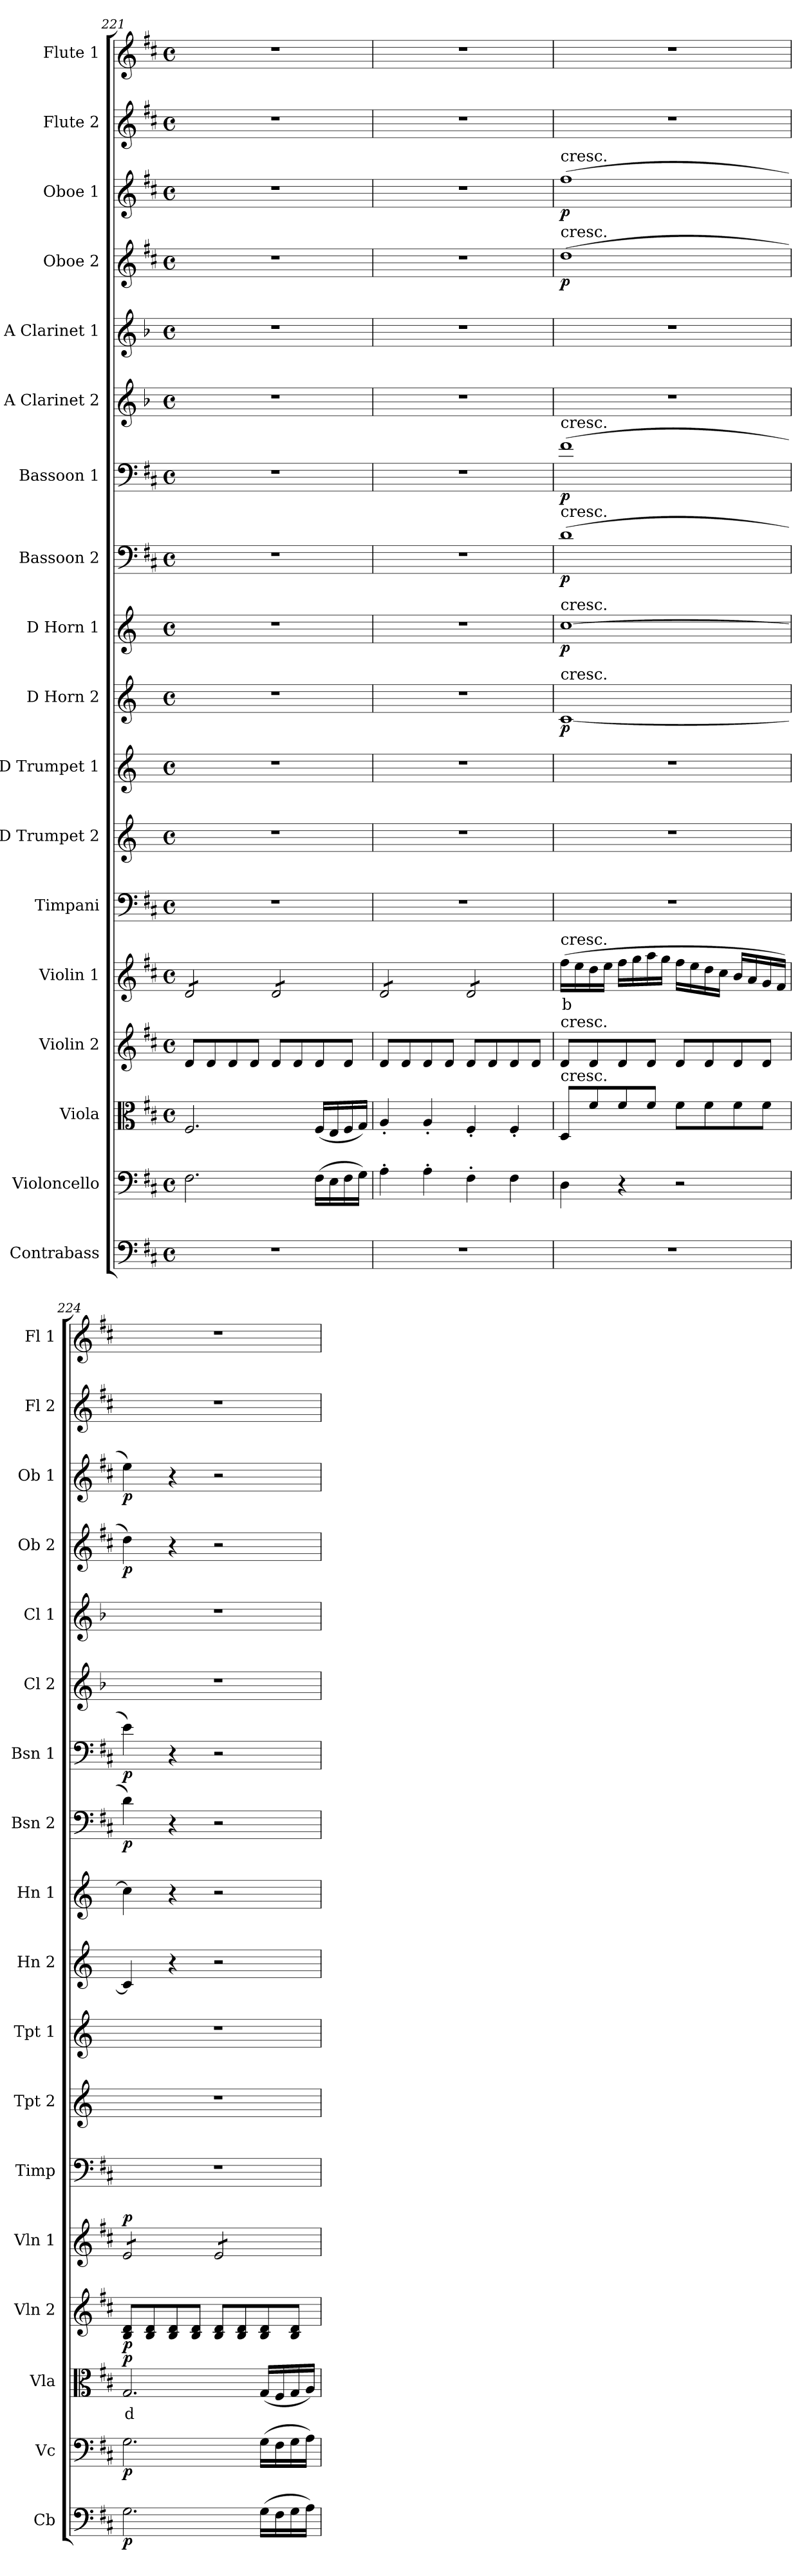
**kern	**dynam	**kern	**dynam	**kern	**text	**dynam	**kern	**dynam	**kern	**text	**dynam	**kern	**kern	**kern	**kern	**dynam	**kern	**dynam	**kern	**dynam	**kern	**dynam	**kern	**kern	**kern	**dynam	**kern	**dynam	**kern	**kern
*part18	*part18	*part17	*part17	*part16	*part16	*part16	*part15	*part15	*part14	*part14	*part14	*part13	*part12	*part11	*part10	*part10	*part9	*part9	*part8	*part8	*part7	*part7	*part6	*part5	*part4	*part4	*part3	*part3	*part2	*part1
*staff18	*staff18	*staff17	*staff17	*staff16	*staff16	*staff16	*staff15	*staff15	*staff14	*staff14	*staff14	*staff13	*staff12	*staff11	*staff10	*staff10	*staff9	*staff9	*staff8	*staff8	*staff7	*staff7	*staff6	*staff5	*staff4	*staff4	*staff3	*staff3	*staff2	*staff1
*I"Contrabass	*	*I"Violoncello	*	*I"Viola	*	*	*I"Violin 2	*	*I"Violin 1	*	*	*I"Timpani	*I"D Trumpet 2	*I"D Trumpet 1	*I"D Horn 2	*	*I"D Horn 1	*	*I"Bassoon 2	*	*I"Bassoon 1	*	*I"A Clarinet 2	*I"A Clarinet 1	*I"Oboe 2	*	*I"Oboe 1	*	*I"Flute 2	*I"Flute 1
*I'Cb	*	*I'Vc	*	*I'Vla	*	*	*I'Vln 2	*	*I'Vln 1	*	*	*I'Timp	*I'Tpt 2	*I'Tpt 1	*I'Hn 2	*	*I'Hn 1	*	*I'Bsn 2	*	*I'Bsn 1	*	*I'Cl 2	*I'Cl 1	*I'Ob 2	*	*I'Ob 1	*	*I'Fl 2	*I'Fl 1
*clefF4	*	*clefF4	*	*clefC3	*	*	*clefG2	*	*clefG2	*	*	*clefF4	*clefG2	*clefG2	*clefG2	*	*clefG2	*	*clefF4	*	*clefF4	*	*clefG2	*clefG2	*clefG2	*	*clefG2	*	*clefG2	*clefG2
*ITrd7c12	*	*	*	*	*	*	*	*	*	*	*	*	*ITrd-1c-2	*ITrd-1c-2	*ITrd6c10	*	*ITrd6c10	*	*	*	*	*	*ITrd2c3	*ITrd2c3	*	*	*	*	*	*
*k[f#c#]	*	*k[f#c#]	*	*k[f#c#]	*	*	*k[f#c#]	*	*k[f#c#]	*	*	*k[f#c#]	*k[f#c#]	*k[f#c#]	*k[f#c#]	*	*k[f#c#]	*	*k[f#c#]	*	*k[f#c#]	*	*k[f#c#]	*k[f#c#]	*k[f#c#]	*	*k[f#c#]	*	*k[f#c#]	*k[f#c#]
*M4/4	*	*M4/4	*	*M4/4	*	*	*M4/4	*	*M4/4	*	*	*M4/4	*M4/4	*M4/4	*M4/4	*	*M4/4	*	*M4/4	*	*M4/4	*	*M4/4	*M4/4	*M4/4	*	*M4/4	*	*M4/4	*M4/4
*met(c)	*	*met(c)	*	*met(c)	*	*	*met(c)	*	*met(c)	*	*	*met(c)	*met(c)	*met(c)	*met(c)	*	*met(c)	*	*met(c)	*	*met(c)	*	*met(c)	*met(c)	*met(c)	*	*met(c)	*	*met(c)	*met(c)
=221	=221	=221	=221	=221	=221	=221	=221	=221	=221	=221	=221	=221	=221	=221	=221	=221	=221	=221	=221	=221	=221	=221	=221	=221	=221	=221	=221	=221	=221	=221
*	*	*	*	*	*	*	*	*	*tremolo	*	*	*	*	*	*	*	*	*	*	*	*	*	*	*	*	*	*	*	*	*
1r	.	2.F#\	.	2.F#/	.	.	8d/L	.	8d/L	.	.	1r	1r	1r	1r	.	1r	.	1r	.	1r	.	1r	1r	1r	.	1r	.	1r	1r
.	.	.	.	.	.	.	8d/	.	8d/	.	.	.	.	.	.	.	.	.	.	.	.	.	.	.	.	.	.	.	.	.
.	.	.	.	.	.	.	8d/	.	8d/	.	.	.	.	.	.	.	.	.	.	.	.	.	.	.	.	.	.	.	.	.
.	.	.	.	.	.	.	8d/J	.	8d/J	.	.	.	.	.	.	.	.	.	.	.	.	.	.	.	.	.	.	.	.	.
.	.	.	.	.	.	.	8d/L	.	8d/L	.	.	.	.	.	.	.	.	.	.	.	.	.	.	.	.	.	.	.	.	.
.	.	.	.	.	.	.	8d/	.	8d/	.	.	.	.	.	.	.	.	.	.	.	.	.	.	.	.	.	.	.	.	.
.	.	(16F#\LL	.	(16F#/LL	.	.	8d/	.	8d/	.	.	.	.	.	.	.	.	.	.	.	.	.	.	.	.	.	.	.	.	.
.	.	16E\	.	16E/	.	.	.	.	.	.	.	.	.	.	.	.	.	.	.	.	.	.	.	.	.	.	.	.	.	.
.	.	16F#\	.	16F#/	.	.	8d/J	.	8d/J	.	.	.	.	.	.	.	.	.	.	.	.	.	.	.	.	.	.	.	.	.
.	.	16G\JJ)	.	16G/JJ)	.	.	.	.	.	.	.	.	.	.	.	.	.	.	.	.	.	.	.	.	.	.	.	.	.	.
=222	=222	=222	=222	=222	=222	=222	=222	=222	=222	=222	=222	=222	=222	=222	=222	=222	=222	=222	=222	=222	=222	=222	=222	=222	=222	=222	=222	=222	=222	=222
1r	.	4A'\	.	4A'/	.	.	8d/L	.	8d/L	.	.	1r	1r	1r	1r	.	1r	.	1r	.	1r	.	1r	1r	1r	.	1r	.	1r	1r
.	.	.	.	.	.	.	8d/	.	8d/	.	.	.	.	.	.	.	.	.	.	.	.	.	.	.	.	.	.	.	.	.
.	.	4A'\	.	4A'/	.	.	8d/	.	8d/	.	.	.	.	.	.	.	.	.	.	.	.	.	.	.	.	.	.	.	.	.
.	.	.	.	.	.	.	8d/J	.	8d/J	.	.	.	.	.	.	.	.	.	.	.	.	.	.	.	.	.	.	.	.	.
.	.	4F#'\	.	4F#'/	.	.	8d/L	.	8d/L	.	.	.	.	.	.	.	.	.	.	.	.	.	.	.	.	.	.	.	.	.
.	.	.	.	.	.	.	8d/	.	8d/	.	.	.	.	.	.	.	.	.	.	.	.	.	.	.	.	.	.	.	.	.
.	.	4F#\	.	4F#'/	.	.	8d/	.	8d/	.	.	.	.	.	.	.	.	.	.	.	.	.	.	.	.	.	.	.	.	.
.	.	.	.	.	.	.	8d/J	.	8d/J	.	.	.	.	.	.	.	.	.	.	.	.	.	.	.	.	.	.	.	.	.
*	*	*	*	*	*	*	*	*	*Xtremolo	*	*	*	*	*	*	*	*	*	*	*	*	*	*	*	*	*	*	*	*	*
=223	=223	=223	=223	=223	=223	=223	=223	=223	=223	=223	=223	=223	=223	=223	=223	=223	=223	=223	=223	=223	=223	=223	=223	=223	=223	=223	=223	=223	=223	=223
!	!	!	!	!	!	!	!	!	!	!	!	!	!	!	!	!	!	!	!	!	!	!	!	!	!	!	!LO:TX:a:t=cresc.	!	!	!
!	!	!	!	!	!	!	!	!	!	!	!	!	!	!	!	!	!	!	!	!	!	!	!	!	!LO:TX:a:t=cresc.	!	!	!	!	!
!	!	!	!	!	!	!	!	!	!	!	!	!	!	!	!	!	!	!	!	!	!LO:TX:a:t=cresc.	!	!	!	!	!	!	!	!	!
!	!	!	!	!	!	!	!	!	!	!	!	!	!	!	!	!	!	!	!LO:TX:a:t=cresc.	!	!	!	!	!	!	!	!	!	!	!
!	!	!	!	!	!	!	!	!	!	!	!	!	!	!	!	!	!LO:TX:a:t=cresc.	!	!	!	!	!	!	!	!	!	!	!	!	!
!	!	!	!	!	!	!	!	!	!	!	!	!	!	!	!LO:TX:a:t=cresc.	!	!	!	!	!	!	!	!	!	!	!	!	!	!	!
!	!	!	!	!	!	!	!	!	!LO:TX:a:t=cresc.	!	!	!	!	!	!	!	!	!	!	!	!	!	!	!	!	!	!	!	!	!
!	!	!	!	!	!	!	!LO:TX:a:t=cresc.	!	!	!	!	!	!	!	!	!	!	!	!	!	!	!	!	!	!	!	!	!	!	!
!	!	!	!	!LO:TX:a:t=cresc.	!	!	!	!	!	!	!	!	!	!	!	!	!	!	!	!	!	!	!	!	!	!	!	!	!	!
!	!	!	!	!	!	!	!	!	!	!LO:LY:b:color=#FF0000	!	!	!	!	!	!LO:DY:b	!	!LO:DY:b	!	!LO:DY:b	!	!LO:DY:b	!	!	!	!LO:DY:b	!	!LO:DY:b	!	!
1r	.	4D\	.	8D/L	.	.	8d/L	.	(16ff#\LL	b	.	1r	1r	1r	[1D	p	[1d	p	(1d	p	(1f#	p	1r	1r	(1dd	p	(1ff#	p	1r	1r
.	.	.	.	.	.	.	.	.	16ee\	.	.	.	.	.	.	.	.	.	.	.	.	.	.	.	.	.	.	.	.	.
.	.	.	.	8f#/	.	.	8d/	.	16dd\	.	.	.	.	.	.	.	.	.	.	.	.	.	.	.	.	.	.	.	.	.
.	.	.	.	.	.	.	.	.	16ee\JJ	.	.	.	.	.	.	.	.	.	.	.	.	.	.	.	.	.	.	.	.	.
.	.	4r	.	8f#/	.	.	8d/	.	16ff#\LL	.	.	.	.	.	.	.	.	.	.	.	.	.	.	.	.	.	.	.	.	.
.	.	.	.	.	.	.	.	.	16gg\	.	.	.	.	.	.	.	.	.	.	.	.	.	.	.	.	.	.	.	.	.
.	.	.	.	8f#/J	.	.	8d/J	.	16aa\	.	.	.	.	.	.	.	.	.	.	.	.	.	.	.	.	.	.	.	.	.
.	.	.	.	.	.	.	.	.	16gg\JJ	.	.	.	.	.	.	.	.	.	.	.	.	.	.	.	.	.	.	.	.	.
.	.	2r	.	8f#\L	.	.	8d/L	.	16ff#\LL	.	.	.	.	.	.	.	.	.	.	.	.	.	.	.	.	.	.	.	.	.
.	.	.	.	.	.	.	.	.	16ee\	.	.	.	.	.	.	.	.	.	.	.	.	.	.	.	.	.	.	.	.	.
.	.	.	.	8f#\	.	.	8d/	.	16dd\	.	.	.	.	.	.	.	.	.	.	.	.	.	.	.	.	.	.	.	.	.
.	.	.	.	.	.	.	.	.	16cc#\JJ	.	.	.	.	.	.	.	.	.	.	.	.	.	.	.	.	.	.	.	.	.
.	.	.	.	8f#\	.	.	8d/	.	16b/LL	.	.	.	.	.	.	.	.	.	.	.	.	.	.	.	.	.	.	.	.	.
.	.	.	.	.	.	.	.	.	16a/	.	.	.	.	.	.	.	.	.	.	.	.	.	.	.	.	.	.	.	.	.
.	.	.	.	8f#\J	.	.	8d/J	.	16g/	.	.	.	.	.	.	.	.	.	.	.	.	.	.	.	.	.	.	.	.	.
.	.	.	.	.	.	.	.	.	16f#/JJ)	.	.	.	.	.	.	.	.	.	.	.	.	.	.	.	.	.	.	.	.	.
=224	=224	=224	=224	=224	=224	=224	=224	=224	=224	=224	=224	=224	=224	=224	=224	=224	=224	=224	=224	=224	=224	=224	=224	=224	=224	=224	=224	=224	=224	=224
!	!LO:DY:b	!	!LO:DY:b	!	!LO:LY:b:color=#FF0000	!LO:DY:b	!	!LO:DY:b	!	!	!LO:DY:b	!	!	!	!	!	!	!	!	!LO:DY:b	!	!LO:DY:b	!	!	!	!LO:DY:b	!	!LO:DY:b	!	!
*	*	*	*	*	*	*	*	*	*tremolo	*	*	*	*	*	*	*	*	*	*	*	*	*	*	*	*	*	*	*	*	*
2.GG\	p	2.G\	p	2.G/	d	p	8B/ 8d/L	p	8e/L	.	p	1r	1r	1r	4D/]	.	4d\]	.	4d\)	p	4e\)	p	1r	1r	4dd\)	p	4ee\)	p	1r	1r
.	.	.	.	.	.	.	8B/ 8d/	.	8e/	.	.	.	.	.	.	.	.	.	.	.	.	.	.	.	.	.	.	.	.	.
.	.	.	.	.	.	.	8B/ 8d/	.	8e/	.	.	.	.	.	4r	.	4r	.	4r	.	4r	.	.	.	4r	.	4r	.	.	.
.	.	.	.	.	.	.	8B/ 8d/J	.	8e/J	.	.	.	.	.	.	.	.	.	.	.	.	.	.	.	.	.	.	.	.	.
.	.	.	.	.	.	.	8B/ 8d/L	.	8e/L	.	.	.	.	.	2r	.	2r	.	2r	.	2r	.	.	.	2r	.	2r	.	.	.
.	.	.	.	.	.	.	8B/ 8d/	.	8e/	.	.	.	.	.	.	.	.	.	.	.	.	.	.	.	.	.	.	.	.	.
(16GG\LL	.	(16G\LL	.	(16G/LL	.	.	8B/ 8d/	.	8e/	.	.	.	.	.	.	.	.	.	.	.	.	.	.	.	.	.	.	.	.	.
16FF#\	.	16F#\	.	16F#/	.	.	.	.	.	.	.	.	.	.	.	.	.	.	.	.	.	.	.	.	.	.	.	.	.	.
16GG\	.	16G\	.	16G/	.	.	8B/ 8d/J	.	8e/J	.	.	.	.	.	.	.	.	.	.	.	.	.	.	.	.	.	.	.	.	.
*	*	*	*	*	*	*	*	*	*Xtremolo	*	*	*	*	*	*	*	*	*	*	*	*	*	*	*	*	*	*	*	*	*
16AA\JJ)	.	16A\JJ)	.	16A/JJ)	.	.	.	.	.	.	.	.	.	.	.	.	.	.	.	.	.	.	.	.	.	.	.	.	.	.
=	=	=	=	=	=	=	=	=	=	=	=	=	=	=	=	=	=	=	=	=	=	=	=	=	=	=	=	=	=	=
*-	*-	*-	*-	*-	*-	*-	*-	*-	*-	*-	*-	*-	*-	*-	*-	*-	*-	*-	*-	*-	*-	*-	*-	*-	*-	*-	*-	*-	*-	*-
